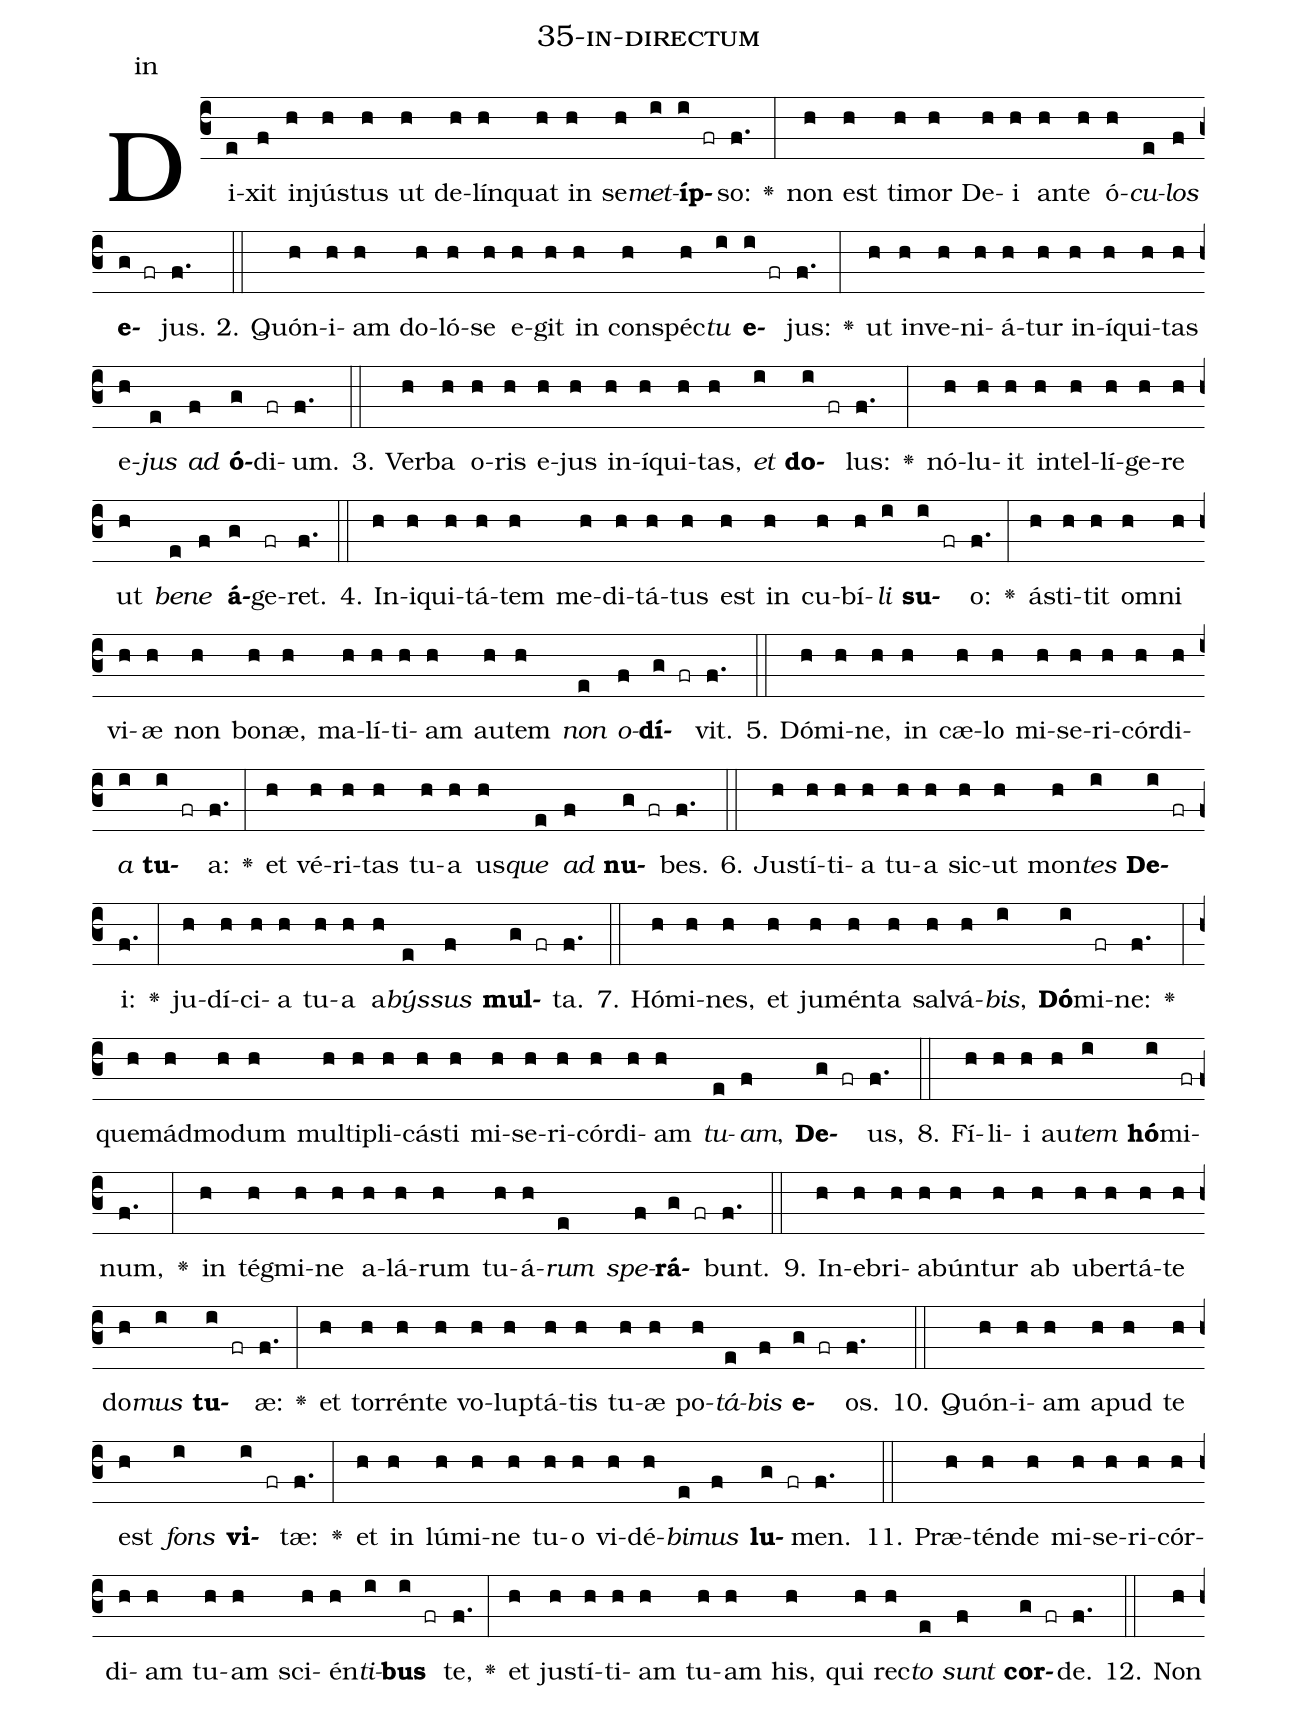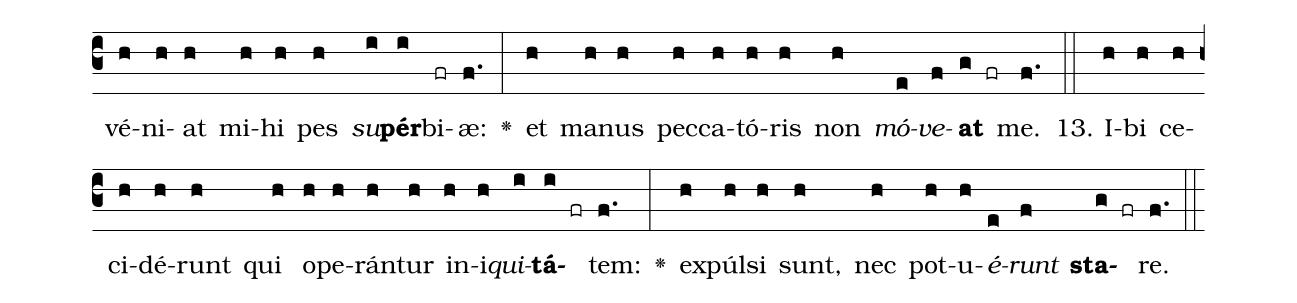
name: 35-in-directum;
annotation: in;
%%
(c3)Di(e)xit(f) in(h)jús(h)tus(h) ut(h) de(h)lín(h)quat(h) in(h) se(h)<i>met</i>(i)<b>íp</b>(i fr)so:(f.) <v>\greheightstar</v>(:) non(h) est(h) ti(h)mor(h) De(h)i(h) an(h)te(h) ó(h)<i>cu</i>(e)<i>los</i>(f) <b>e</b>(g fr)jus.(f.) (::)
2. Quón(h)i(h)am(h) do(h)ló(h)se(h) e(h)git(h) in(h) con(h)spéc(h)<i>tu</i>(i) <b>e</b>(i fr)jus:(f.) <v>\greheightstar</v>(:) ut(h) in(h)ve(h)ni(h)á(h)tur(h) in(h)í(h)qui(h)tas(h) e(h)<i>jus</i>(e) <i>ad</i>(f) <b>ó</b>(g)di(fr)um.(f.) (::)
3. Ver(h)ba(h) o(h)ris(h) e(h)jus(h) in(h)í(h)qui(h)tas,(h) <i>et</i>(i) <b>do</b>(i fr)lus:(f.) <v>\greheightstar</v>(:) nó(h)lu(h)it(h) in(h)tel(h)lí(h)ge(h)re(h) ut(h) <i>be</i>(e)<i>ne</i>(f) <b>á</b>(g)ge(fr)ret.(f.) (::)
4. In(h)i(h)qui(h)tá(h)tem(h) me(h)di(h)tá(h)tus(h) est(h) in(h) cu(h)bí(h)<i>li</i>(i) <b>su</b>(i fr)o:(f.) <v>\greheightstar</v>(:) á(h)sti(h)tit(h) om(h)ni(h) vi(h)æ(h) non(h) bo(h)næ,(h) ma(h)lí(h)ti(h)am(h) au(h)tem(h) <i>non</i>(e) <i>o</i>(f)<b>dí</b>(g fr)vit.(f.) (::)
5. Dó(h)mi(h)ne,(h) in(h) cæ(h)lo(h) mi(h)se(h)ri(h)cór(h)di(h)<i>a</i>(i) <b>tu</b>(i fr)a:(f.) <v>\greheightstar</v>(:) et(h) vé(h)ri(h)tas(h) tu(h)a(h) us(h)<i>que</i>(e) <i>ad</i>(f) <b>nu</b>(g fr)bes.(f.) (::)
6. Jus(h)tí(h)ti(h)a(h) tu(h)a(h) sic(h)ut(h) mon(h)<i>tes</i>(i) <b>De</b>(i fr)i:(f.) <v>\greheightstar</v>(:) ju(h)dí(h)ci(h)a(h) tu(h)a(h) a(h)<i>býs</i>(e)<i>sus</i>(f) <b>mul</b>(g fr)ta.(f.) (::)
7. Hó(h)mi(h)nes,(h) et(h) ju(h)mén(h)ta(h) sal(h)vá(h)<i>bis</i>,(i) <b>Dó</b>(i)mi(fr)ne:(f.) <v>\greheightstar</v>(:) quem(h)ád(h)mo(h)dum(h) mul(h)ti(h)pli(h)cás(h)ti(h) mi(h)se(h)ri(h)cór(h)di(h)am(h) <i>tu</i>(e)<i>am</i>,(f) <b>De</b>(g fr)us,(f.) (::)
8. Fí(h)li(h)i(h) au(h)<i>tem</i>(i) <b>hó</b>(i)mi(fr)num,(f.) <v>\greheightstar</v>(:) in(h) tég(h)mi(h)ne(h) a(h)lá(h)rum(h) tu(h)á(h)<i>rum</i>(e) <i>spe</i>(f)<b>rá</b>(g fr)bunt.(f.) (::)
9. In(h)e(h)bri(h)a(h)bún(h)tur(h) ab(h) u(h)ber(h)tá(h)te(h) do(h)<i>mus</i>(i) <b>tu</b>(i fr)æ:(f.) <v>\greheightstar</v>(:) et(h) tor(h)rén(h)te(h) vo(h)lup(h)tá(h)tis(h) tu(h)æ(h) po(h)<i>tá</i>(e)<i>bis</i>(f) <b>e</b>(g fr)os.(f.) (::)
10. Quón(h)i(h)am(h) a(h)pud(h) te(h) est(h) <i>fons</i>(i) <b>vi</b>(i fr)tæ:(f.) <v>\greheightstar</v>(:) et(h) in(h) lú(h)mi(h)ne(h) tu(h)o(h) vi(h)dé(h)<i>bi</i>(e)<i>mus</i>(f) <b>lu</b>(g fr)men.(f.) (::)
11. Præ(h)tén(h)de(h) mi(h)se(h)ri(h)cór(h)di(h)am(h) tu(h)am(h) sci(h)én(h)<i>ti</i>(i)<b>bus</b>(i fr) te,(f.) <v>\greheightstar</v>(:) et(h) jus(h)tí(h)ti(h)am(h) tu(h)am(h) his,(h) qui(h) rec(h)<i>to</i>(e) <i>sunt</i>(f) <b>cor</b>(g fr)de.(f.) (::)
12. Non(h) vé(h)ni(h)at(h) mi(h)hi(h) pes(h) <i>su</i>(i)<b>pér</b>(i)bi(fr)æ:(f.) <v>\greheightstar</v>(:) et(h) ma(h)nus(h) pec(h)ca(h)tó(h)ris(h) non(h) <i>mó</i>(e)<i>ve</i>(f)<b>at</b>(g fr) me.(f.) (::)
13. I(h)bi(h) ce(h)ci(h)dé(h)runt(h) qui(h) o(h)pe(h)rán(h)tur(h) in(h)i(h)<i>qui</i>(i)<b>tá</b>(i fr)tem:(f.) <v>\greheightstar</v>(:) ex(h)púl(h)si(h) sunt,(h) nec(h) pot(h)u(h)<i>é</i>(e)<i>runt</i>(f) <b>sta</b>(g fr)re.(f.) (::)
